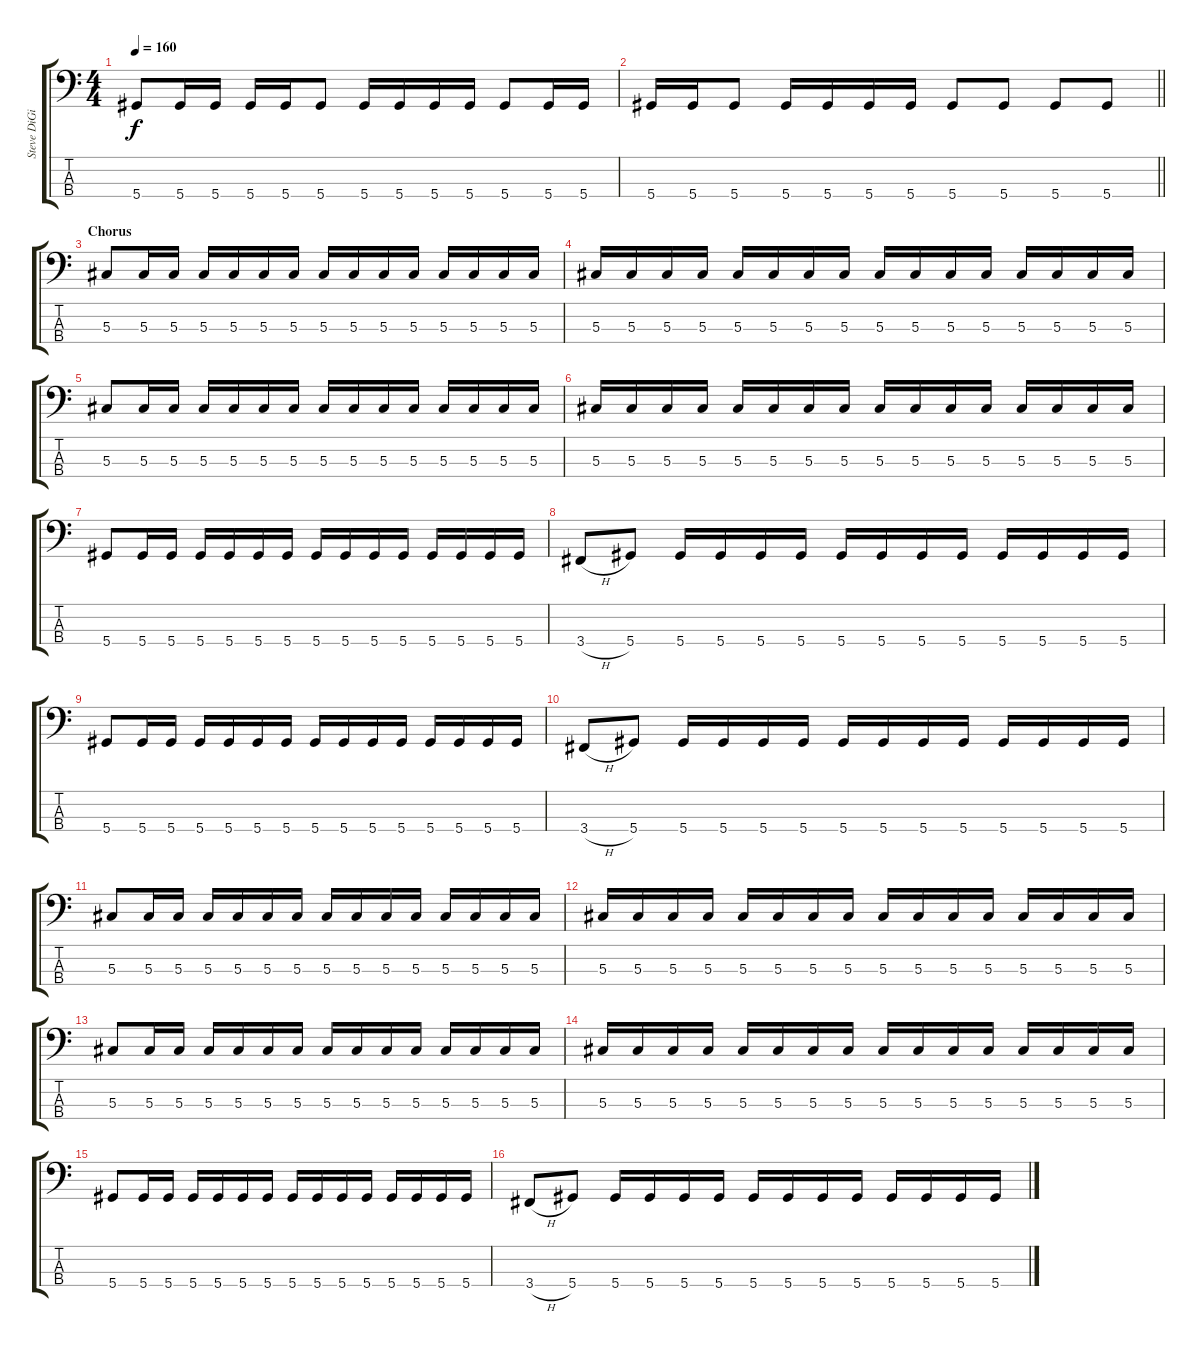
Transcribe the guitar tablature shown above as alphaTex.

\track ("Steve DiGiorgio" "Steve DiGi") {instrument fretlessbass}
\staff {score tabs}
\tuning (Gb2 Db2 Ab1 Eb1) {hide}
\ts (4 4)
\tempo 160
\clef f4
\ks c
5.4.8{dy f} 5.4.16 5.4.16 5.4.16 5.4.16 5.4.8 5.4.16 5.4.16 5.4.16 5.4.16 5.4.8 5.4.16 5.4.16 |
\barLineRight lightlight
5.4.16 5.4.16 5.4.8 5.4.16 5.4.16 5.4.16 5.4.16 5.4.8 5.4.8 5.4.8 5.4.8 |
\section ("" "Chorus")
5.3.8 5.3.16 5.3.16 5.3.16 5.3.16 5.3.16 5.3.16 5.3.16 5.3.16 5.3.16 5.3.16 5.3.16 5.3.16 5.3.16 5.3.16 |
5.3.16 5.3.16 5.3.16 5.3.16 5.3.16 5.3.16 5.3.16 5.3.16 5.3.16 5.3.16 5.3.16 5.3.16 5.3.16 5.3.16 5.3.16 5.3.16 |
5.3.8 5.3.16 5.3.16 5.3.16 5.3.16 5.3.16 5.3.16 5.3.16 5.3.16 5.3.16 5.3.16 5.3.16 5.3.16 5.3.16 5.3.16 |
5.3.16 5.3.16 5.3.16 5.3.16 5.3.16 5.3.16 5.3.16 5.3.16 5.3.16 5.3.16 5.3.16 5.3.16 5.3.16 5.3.16 5.3.16 5.3.16 |
5.4.8 5.4.16 5.4.16 5.4.16 5.4.16 5.4.16 5.4.16 5.4.16 5.4.16 5.4.16 5.4.16 5.4.16 5.4.16 5.4.16 5.4.16 |
3.4{h}.8 5.4.8 5.4.16 5.4.16 5.4.16 5.4.16 5.4.16 5.4.16 5.4.16 5.4.16 5.4.16 5.4.16 5.4.16 5.4.16 |
5.4.8 5.4.16 5.4.16 5.4.16 5.4.16 5.4.16 5.4.16 5.4.16 5.4.16 5.4.16 5.4.16 5.4.16 5.4.16 5.4.16 5.4.16 |
3.4{h}.8 5.4.8 5.4.16 5.4.16 5.4.16 5.4.16 5.4.16 5.4.16 5.4.16 5.4.16 5.4.16 5.4.16 5.4.16 5.4.16 |
5.3.8 5.3.16 5.3.16 5.3.16 5.3.16 5.3.16 5.3.16 5.3.16 5.3.16 5.3.16 5.3.16 5.3.16 5.3.16 5.3.16 5.3.16 |
5.3.16 5.3.16 5.3.16 5.3.16 5.3.16 5.3.16 5.3.16 5.3.16 5.3.16 5.3.16 5.3.16 5.3.16 5.3.16 5.3.16 5.3.16 5.3.16 |
5.3.8 5.3.16 5.3.16 5.3.16 5.3.16 5.3.16 5.3.16 5.3.16 5.3.16 5.3.16 5.3.16 5.3.16 5.3.16 5.3.16 5.3.16 |
5.3.16 5.3.16 5.3.16 5.3.16 5.3.16 5.3.16 5.3.16 5.3.16 5.3.16 5.3.16 5.3.16 5.3.16 5.3.16 5.3.16 5.3.16 5.3.16 |
5.4.8 5.4.16 5.4.16 5.4.16 5.4.16 5.4.16 5.4.16 5.4.16 5.4.16 5.4.16 5.4.16 5.4.16 5.4.16 5.4.16 5.4.16 |
3.4{h}.8 5.4.8 5.4.16 5.4.16 5.4.16 5.4.16 5.4.16 5.4.16 5.4.16 5.4.16 5.4.16 5.4.16 5.4.16 5.4.16
